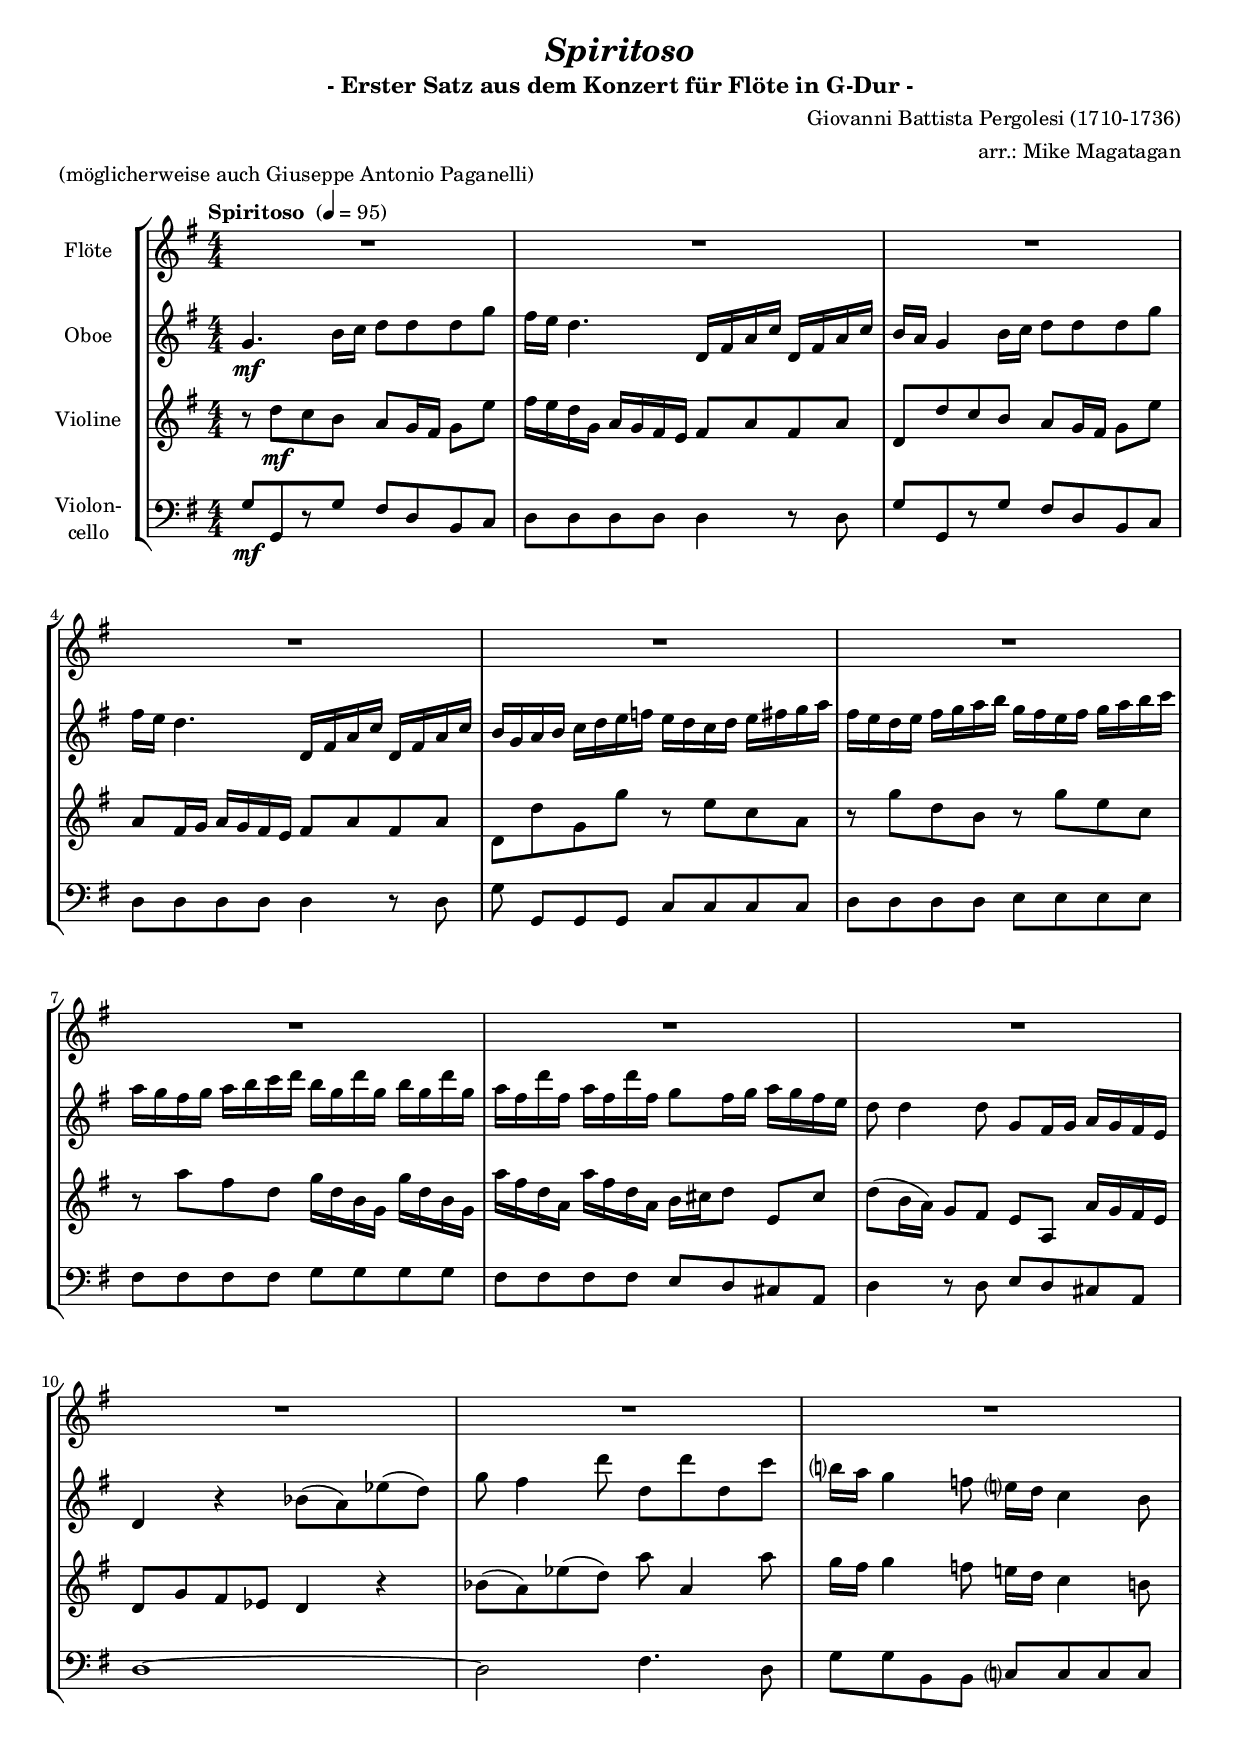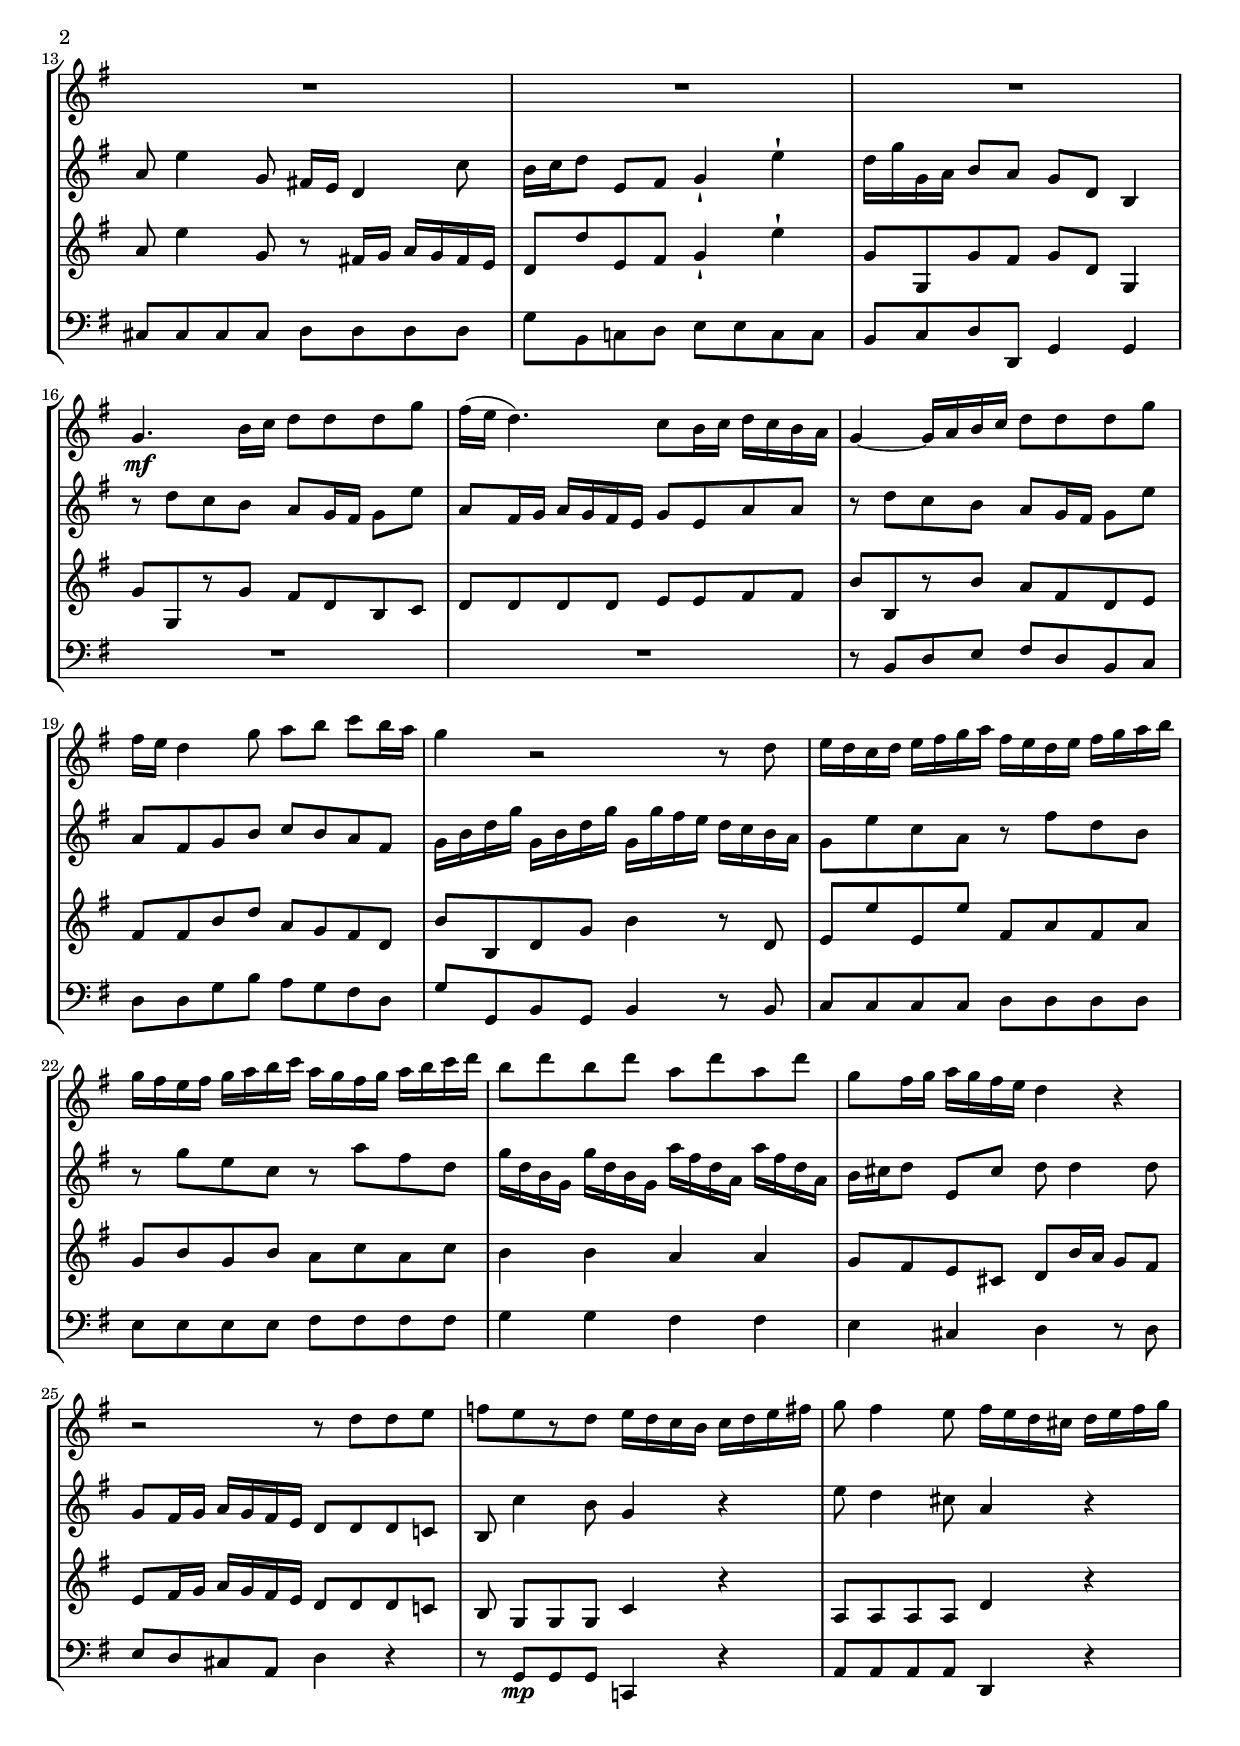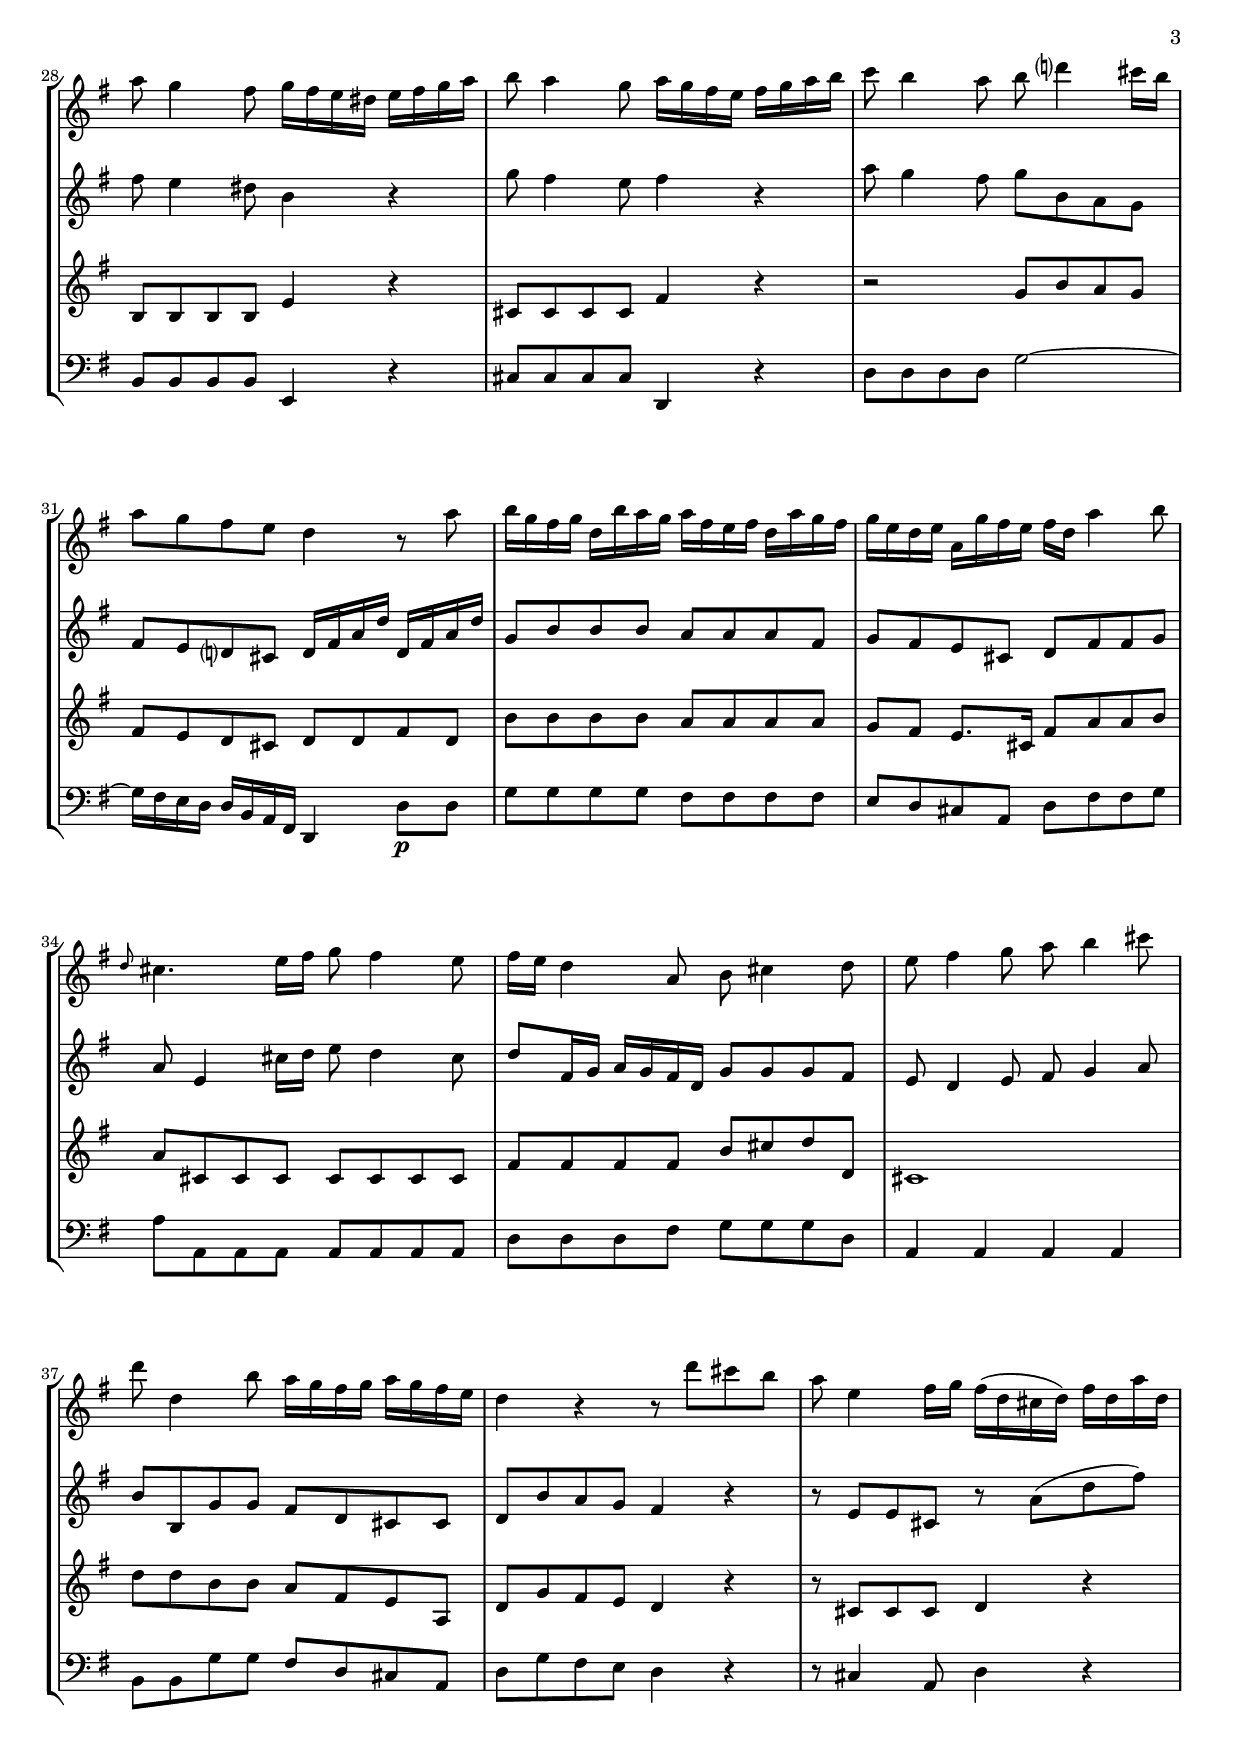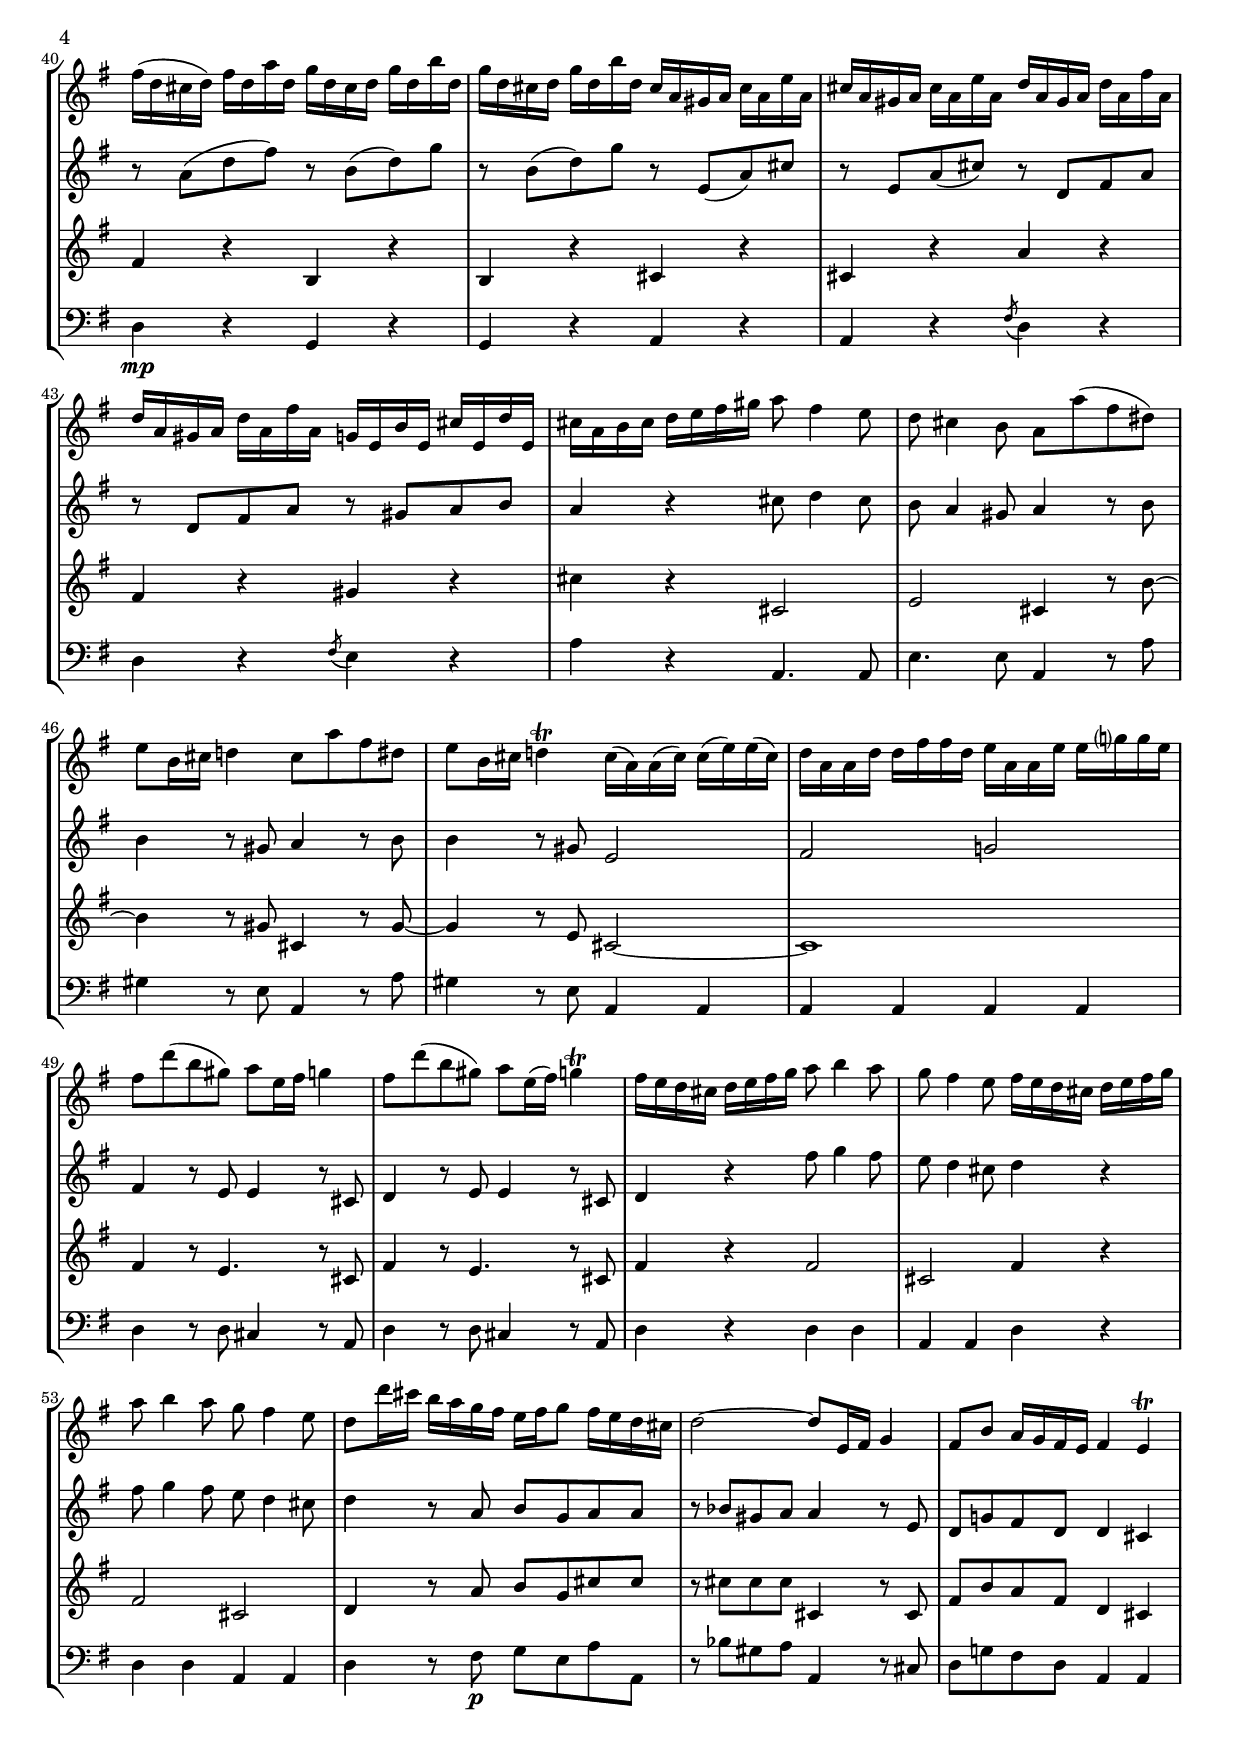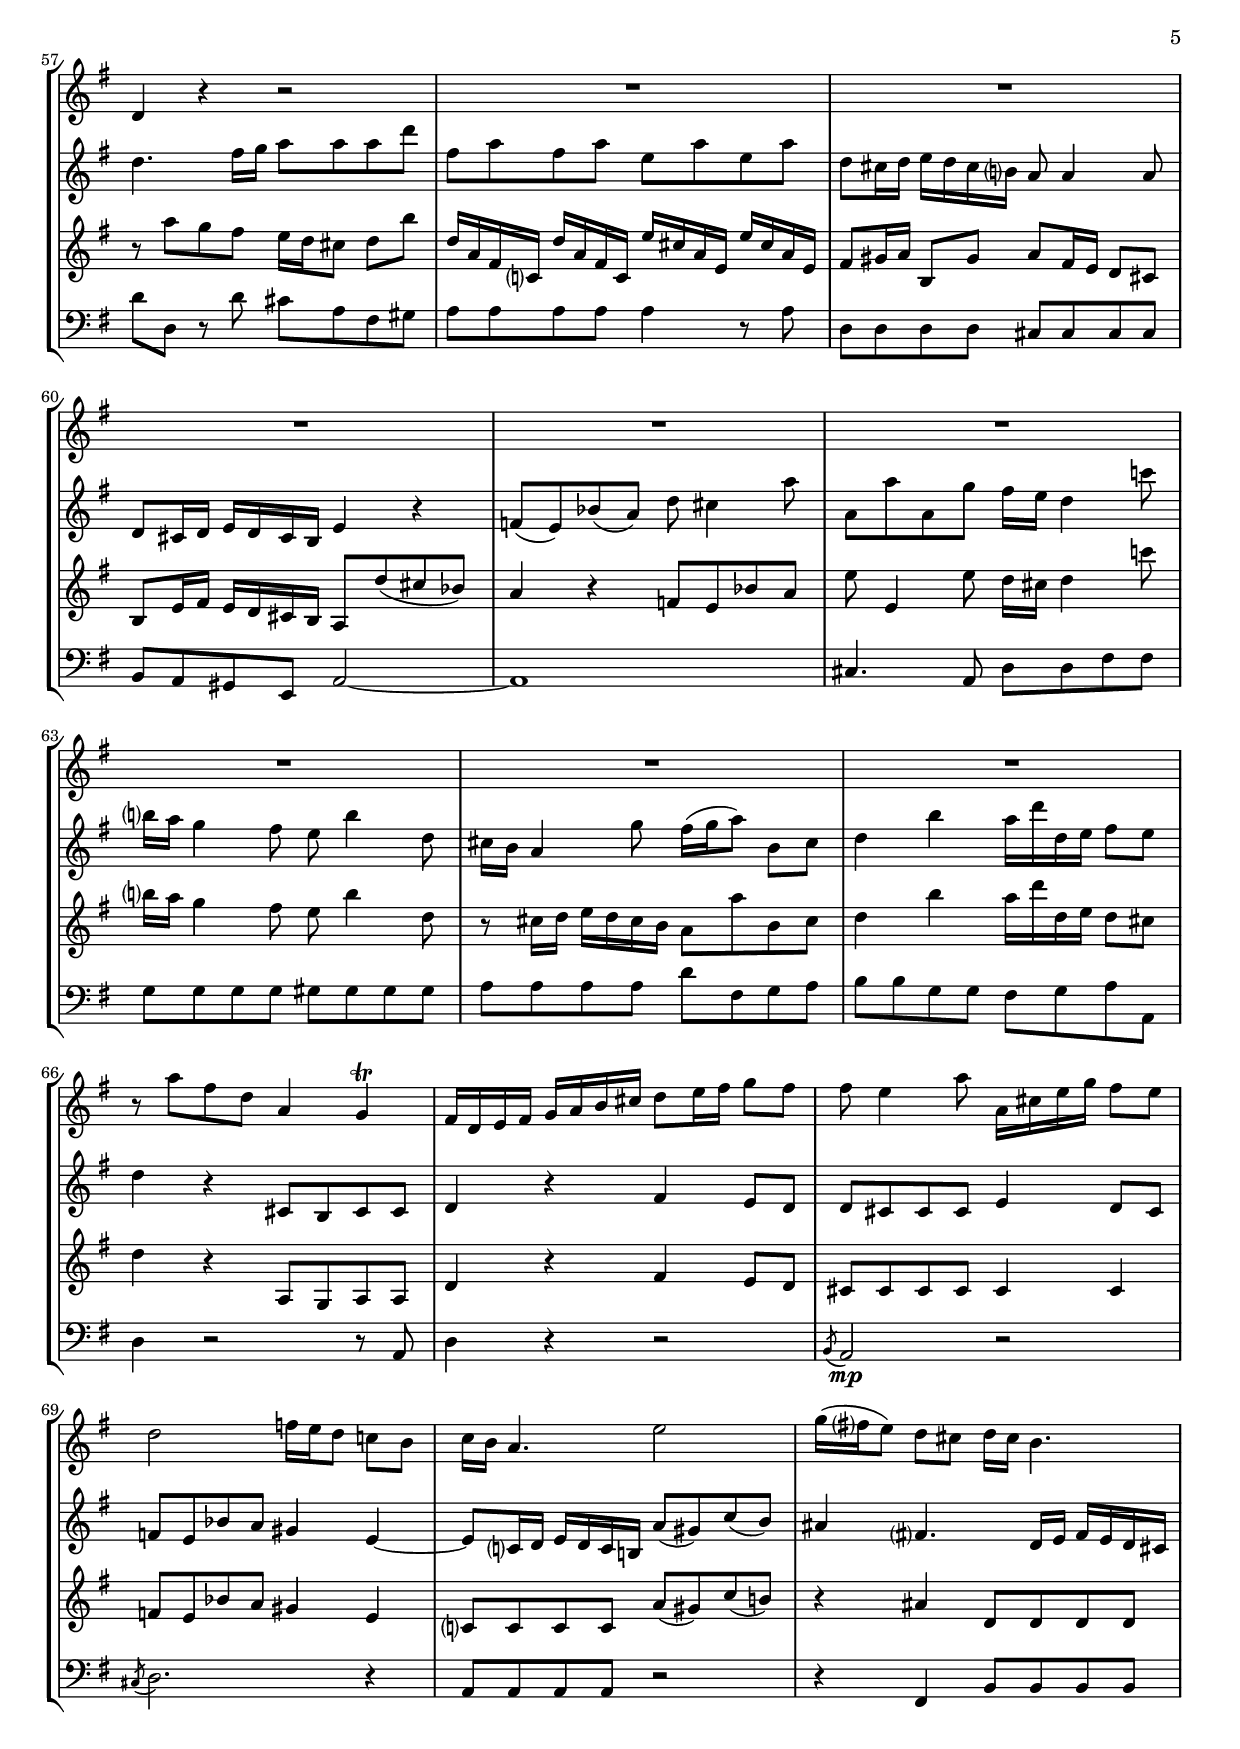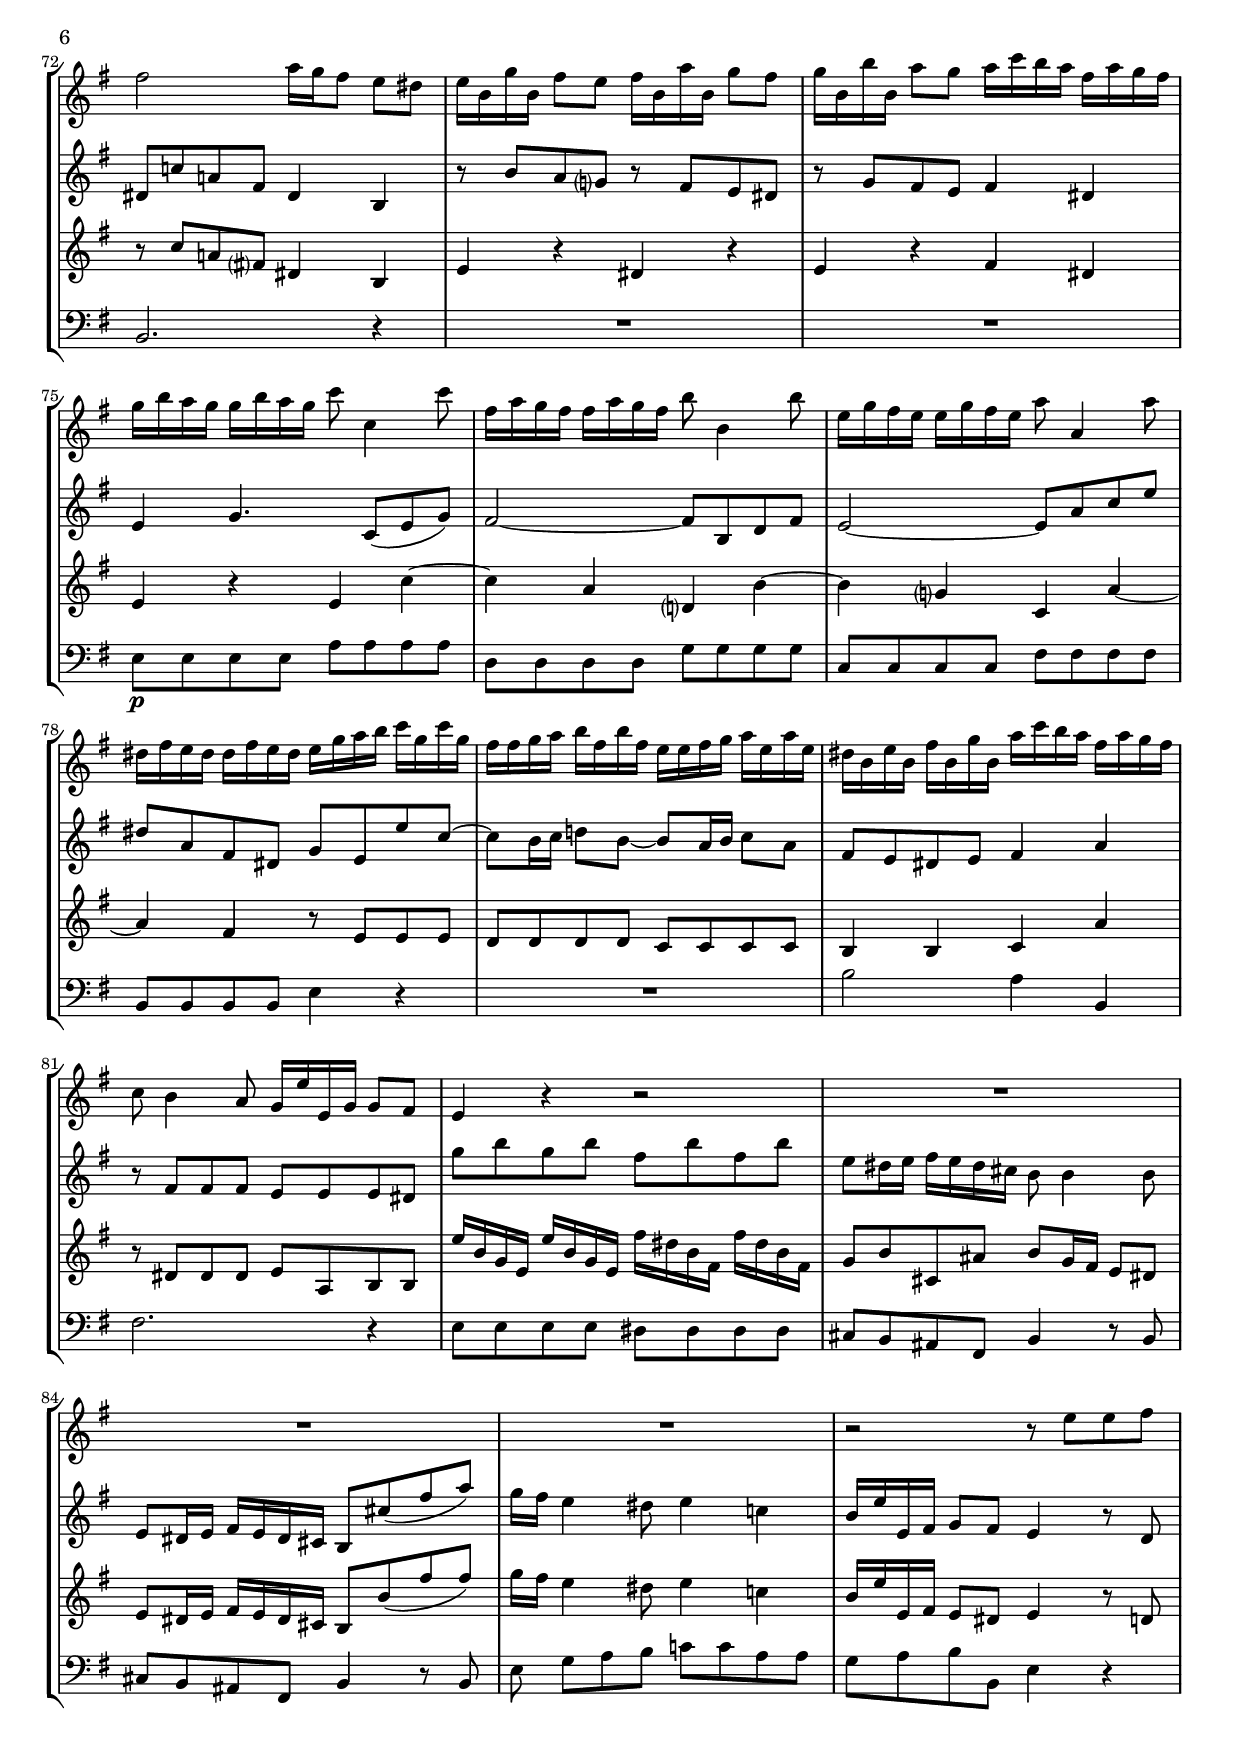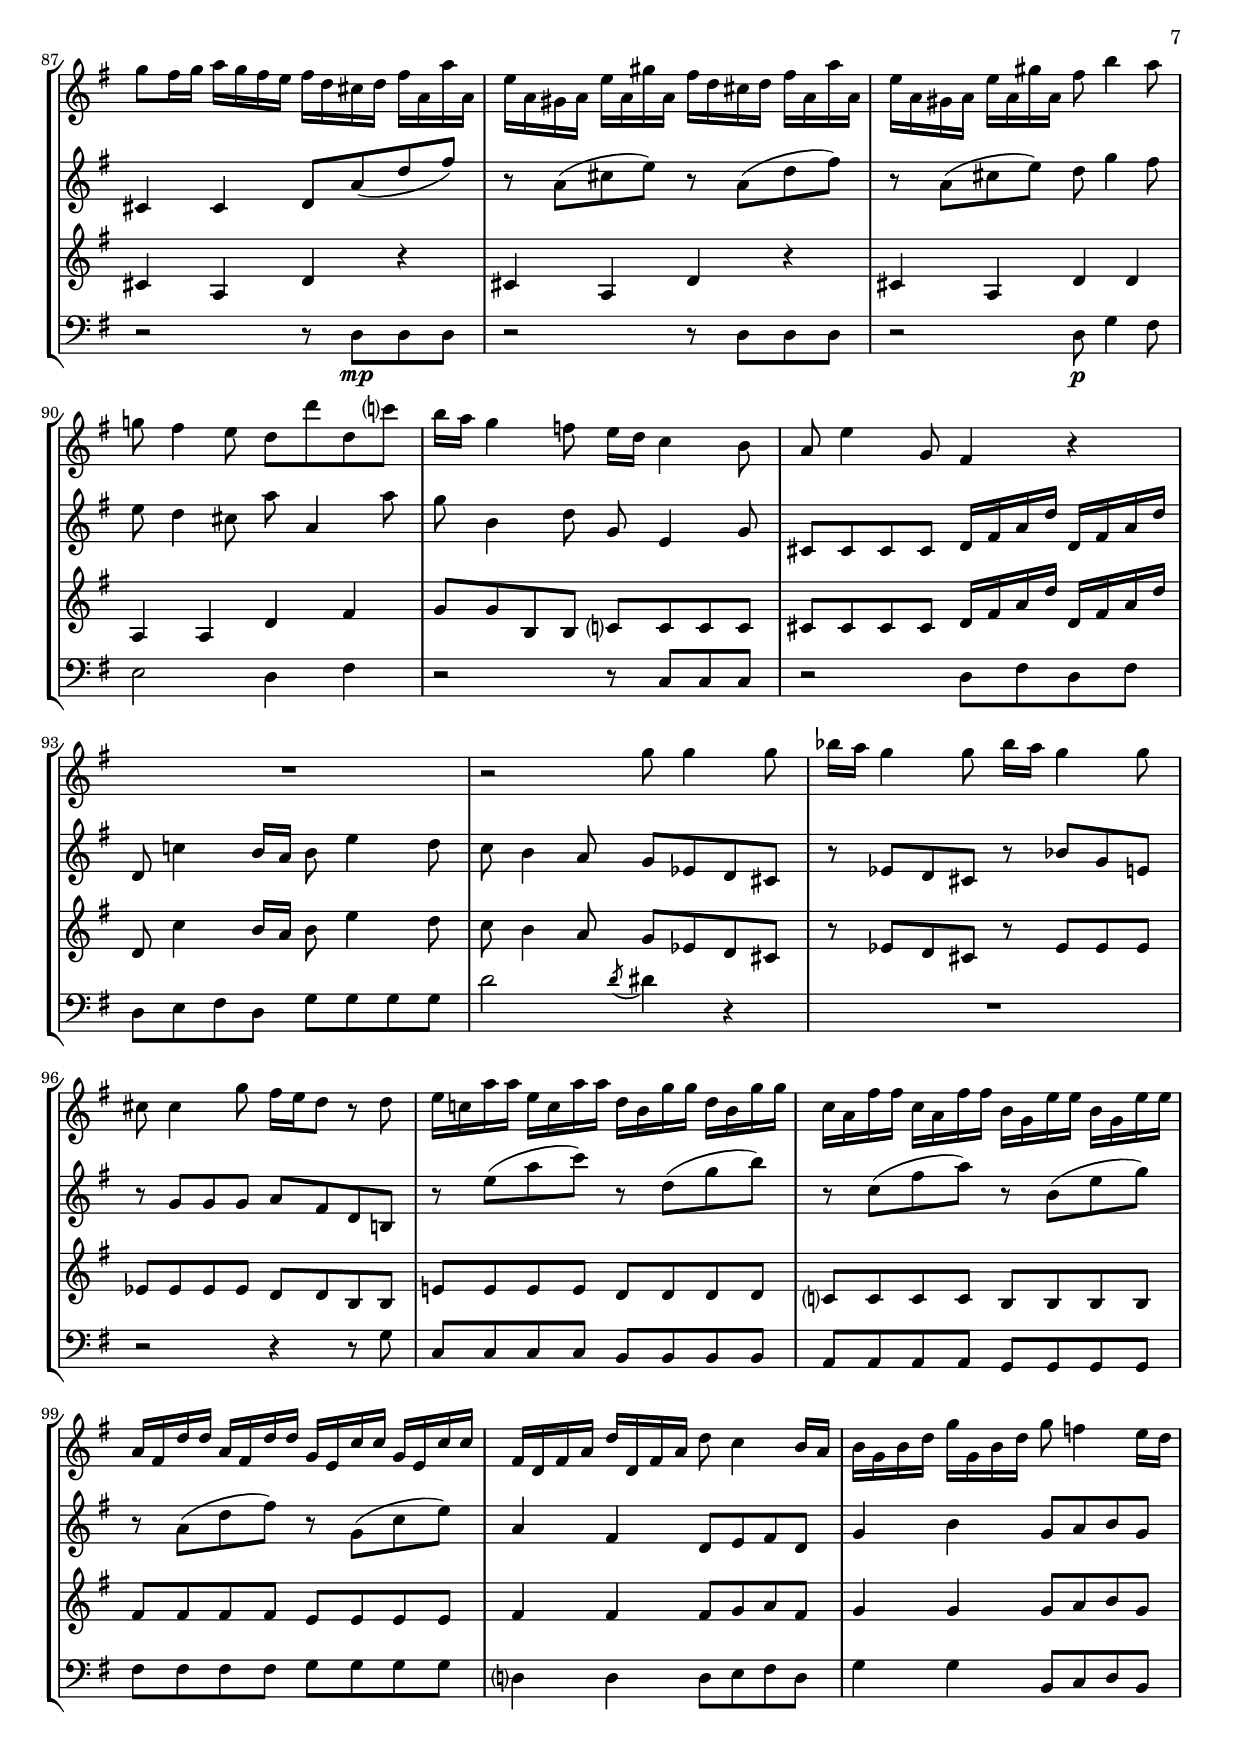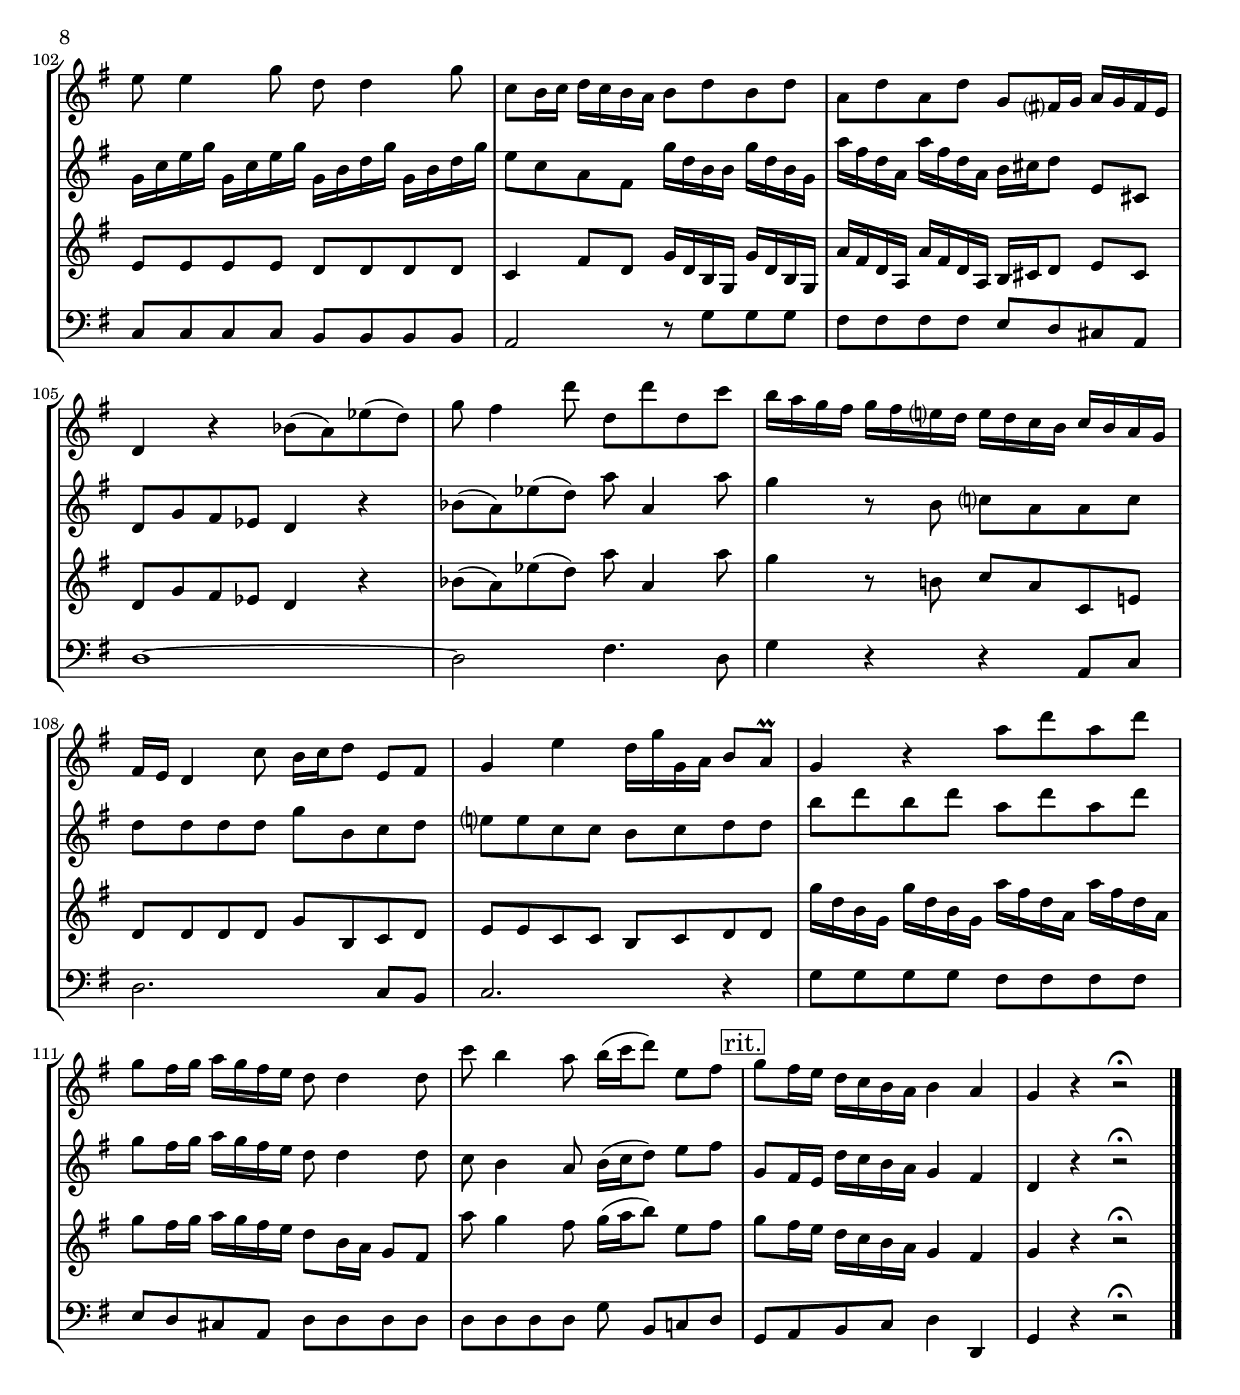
\version "2.18.2"
\include "deutsch.ly"
  
#(set-global-staff-size 17.8)

\header {
  title     = \markup \bold \italic "Spiritoso"
  subtitle  = "- Erster Satz aus dem Konzert für Flöte in G-Dur -"
  composer  = "Giovanni Battista Pergolesi (1710-1736)"
  arranger  = "arr.: Mike Magatagan"
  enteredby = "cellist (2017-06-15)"
  piece     = "(möglicherweise auch Giuseppe Antonio Paganelli)"
}

voiceconsts = {
  \key g \major
  \time 4/4
  \clef "treble"
  \numericTimeSignature
  \compressFullBarRests
  % Set default beaming for all staves
%  \set Timing.beamExceptions = #'()
%  \set Timing.baseMoment     = #(ly:make-moment 1 4)
%  \set Timing.beatStructure  = #'(1 1 1)
  \tempo "Spiritoso " 4=95
}

mifl = "flute"
miob = "oboe"
mist = "string ensemble 1"
miba = "cello"

rit = \mark \markup \box "rit."

va = \relative c'' {
  \voiceconsts

  R1*15
  g4.\mf h16 c d8 d d g
  fis16( e d4.) c8 h16 c d c h a
  g4~ g16 a h c d8 d d g

  fis16 e d4 g8 a h c h16 a
  g4 r2 r8 d
  e16 d c d e fis g a fis e d e fis g a h

  g fis e fis g a h c a g fis g a h c d
  h8 d h d a d a d
  g, fis16 g a g fis e d4 r

  r2 r8 d d e
  f[ e r d] e16 d c h c d e fis
  g8 fis4 e8 fis16 e d cis d e fis g

  a8 g4 fis8 g16 fis e dis e fis g a
  h8 a4 g8 a16 g fis e fis g a h
  c8 h4 a8 h d?4 cis16 h
  a8 g fis e d4 r8 a'

  h16 g fis g d h' a g a fis e fis d a' g fis
  g e d e a, g' fis e fis d a'4 h8
  \grace d, cis4. e16 fis g8 fis4 e8
  fis16 e d4 a8 h cis4 d8

  e fis4 g8 a h4 cis8
  d d,4 h'8 a16 g fis g a g fis e
  d4 r r8 d' cis h
  a e4 fis16 g fis( d cis d) fis d a' d,

  fis( d cis d) fis d a' d, g d cis d g d h' d,
  g d cis d g d h' d, cis a gis a cis a e' a,
  cis a gis a cis a e' a, d a gis a d a fis' a,

  d a gis a d a fis' a, g e h' e, cis' e, d' e,
  cis' a h cis d e fis gis a8 fis4 e8
  d cis4 h8 a a'( fis dis)

  e h16 cis d!4 cis8 a' fis dis
  e h16 cis d!4\trill cis16( a) a( cis) cis( e) e( cis)
  d a a d d fis fis d e a, a e' e g? g e

  fis8 d'( h gis) a e16 fis g4
  fis8 d'( h gis) a e16( fis) g4\trill
  fis16 e d cis d e fis g a8 h4 a8
  g fis4 e8 fis16 e d cis d e fis g

  a8 h4 a8 g fis4 e8
  d d'16 cis h a g fis e fis g8 fis16 e d cis
  d2~ d8 e,16 fis g4
  fis8 h a16 g fis e fis4 e\trill

  d r r2
  R1*8
  r8 a'' fis d a4 g\trill
  fis16 d e fis g a h cis d8 e16 fis g8 fis

  fis e4 a8 a,16 cis e g fis8 e
  d2 f16 e d8 c! h
  c16 h a4. e'2
  g16( fis? e8) d cis d16 cis h4.

  fis'2 a16 g fis8 e dis
  e16 h g' h, fis'8 e fis16 h, a' h, g'8 fis
  g16 h, h' h, a'8 g a16 c h a fis a g fis
  g h a g g h a g c8 c,4 c'8

  fis,16 a g fis fis a g fis h8 h,4 h'8
  e,16 g fis e e g fis e a8 a,4 a'8
  dis,16 fis e dis dis fis e dis e g a h c g c g

  fis fis g a h fis h fis e e fis g a e a e
  dis h e h fis' h, g' h, a' c h a fis a g fis
  c8 h4 a8 g16 e' e, g g8 fis

  e4 r r2
  R1*3
  r2 r8 e' e fis
  g fis16 g a g fis e fis d cis d fis a, a' a,

  e' a, gis a e' a, gis' a, fis' d cis d fis a, a' a,
  e' a, gis a e' a, gis' a, fis'8 h4 a8
  g! fis4 e8 d d' d, c'?
  h16 a g4 f8 e16 d c4 h8

  a e'4 g,8 fis4 r
  R1
  r2 g'8 g4 g8
  b16 a g4 g8 b16 a g4 g8

  cis, cis4 g'8 fis16 e d8 r d
  e16 c! a' a e c a' a d, h g' g d h g' g
  c, a fis' fis c a fis' fis h, g e' e h g e' e
  a, fis d' d a fis d' d g, e c' c g e c' c

  fis, d fis a d d, fis a d8 c4 h16 a
  h g h d g g, h d g8 f4 e16 d
  e8 e4 g8 d d4 g8

  c, h16 c d c h a h8 d h d
  a d a d g, fis?16 g a g fis e
  d4 r b'8( a) es'( d)
  g fis4 d'8 d, d' d, c'

  h16 a g fis g fis e? d e d c h c h a g
  fis e d4 c'8 h16 c d8 e, fis
  g4 e' d16 g g, a h8 a\prall
  g4 r a'8 d a d

  g, fis16 g a g fis e d8 d4 d8
  c' h4 a8 h16( c d8) e, fis \rit
  g fis16 e d c h a h4 a
  g r r2\fermata \bar "|."
}

vb = \relative c'' {
  \voiceconsts

  g4.\mf h16 c d8 d d g
  fis16 e d4. d,16 fis a c d, fis a c
  h a g4 h16 c d8 d d g

  fis16 e d4. d,16 fis a c d, fis a c
  h g a h c d e f e d c d e fis g a
  fis e d e fis g a h g fis e fis g a h c

  a g fis g a h c d h g d' g, h g d' g,
  a fis d' fis, a fis d' fis, g8 fis16 g a g fis e
  d8 d4 d8 g, fis16 g a g fis e

  d4 r b'8( a) es'( d)
  g fis4 d'8 d, d' d, c'
  h?16 a g4 f8 e?16 d c4 h8
  a e'4 g,8 fis!16 e d4 c'8
  h16 c d8 e, fis g4-! e'-!

  d16 g g, a h8 a g d h4
  r8 d' c h a g16 fis g8 e'
  a, fis16 g a g fis e g8 e a a
  r d c h a g16 fis g8 e'

  a, fis g h c h a fis
  g16 h d g g, h d g g, g' fis e d c h a
  g8 e' c a r fis' d h

  r g' e c r a' fis d
  g16 d h g g' d h g a' fis d a a' fis d a
  h cis d8 e, cis' d d4 d8

  g, fis16 g a g fis e d8 d d c!
  h c'4 h8 g4 r
  e'8 d4 cis8 a4 r

  fis'8 e4 dis8 h4 r
  g'8 fis4 e8 fis4 r
  a8 g4 fis8 g h, a g
  fis e d? cis d16 fis a d d, fis a d

  g,8 h h h a a a fis
  g fis e cis d fis fis g
  a e4 cis'16 d e8 d4 cis8
  d fis,16 g a g fis d g8 g g fis

  e d4 e8 fis g4 a8
  h h, g' g fis d cis cis
  d h' a g fis4 r
  r8 e e cis r a'( d fis)

  r a,( d fis) r h,( d) g
  r h,( d) g r e,( a) cis
  r e, a( cis) r d, fis a

  r d, fis a  r gis a h
  a4 r cis8 d4 cis8
  h a4 gis8 a4 r8 h

  h4 r8 gis a4 r8 h
  h4 r8 gis e2
  fis g!

  fis4 r8 e e4 r8 cis
  d4 r8 e e4 r8 cis
  d4 r fis'8 g4 fis8
  e d4 cis8 d4 r

  fis8 g4 fis8 e d4 cis8
  d4 r8 a h g a a
  r b gis a a4 r8 e
  d g! fis d d4 cis

  d'4. fis16 g a8 a a d
  fis, a fis a e a e a
  d, cis16 d e d cis h? a8 a4 a8

  d, cis16 d e d cis h e4 r
  f8( e) b'( a) d cis4 a'8
  a, a' a, g' fis16 e d4 c'!8
  h?16 a g4 fis8 e h'4 d,8

  cis16 h a4 g'8 fis16( g a8) h, cis
  d4 h' a16 d d, e fis8 e
  d4 r cis,8 h cis cis
  d4 r fis e8 d

  d cis cis cis e4 d8 cis
  f e b' a gis4 e~
  e8 c?16 d e d c h! a'8( gis) c( h)
  ais4 fis?4. d16 e fis e d cis

  dis8 c'! a! fis dis4 h
  r8 h' a g? r fis e dis
  r g fis e fis4 dis
  e g4. c,8( e g)

  fis2~ fis8 h, d fis
  e2~ e8 a c e
  dis a fis dis g e e' c~

  c h16 c d!8 h~ h a16 h c8 a
  fis e dis e fis4 a
  r8 fis fis fis e e e dis

  g'8 h g h fis h fis h
  e, dis16 e fis e dis cis h8 h4 h8
  e, dis16 e fis e dis cis h8 cis'( fis a)

  g16 fis e4 dis8 e4 c!
  h16 e e, fis g8 fis e4 r8 d
  cis4 cis d8 a'( d fis)

  r a,( cis e) r a,( d fis)
  r a,( cis e) d g4 fis8
  e d4 cis8 a' a,4 a'8
  g h,4 d8 g, e4 g8

  cis, cis cis cis d16 fis a d d, fis a d
  d,8 c'!4 h16 a h8 e4 d8
  c h4 a8 g es d cis
  r es d cis r b' g e

  r g g g a fis d h!
  r e'( a c) r d,( g h)
  r c,( fis a) r h,( e g)
  r a,( d fis) r g,( c e)

  a,4 fis d8 e fis d
  g4 h g8 a h g
  g16 c e g g, c e g g, h d g g, h d g

  e8 c a fis g'16 d h h g' d h g
  a' fis d a a' fis d a h cis d8 e, cis
  d g fis es d4 r
  b'8( a) es'( d) a' a,4 a'8

  g4 r8 h, c? a a c
  d d d d g h, c d
  e? e c c h c d d
  h' d h d a d a d

  g, fis16 g a g fis e d8 d4 d8
  c h4 a8 h16( c d8) e fis \rit
  g, fis16 e d' c h a g4 fis
  d r r2\fermata \bar "|."
}

vc = \relative c'' {
  \voiceconsts

  r8 d\mf c h a g16 fis g8 e'
  fis16 e d g, a g fis e fis8 a fis a
  d, d' c h a g16 fis g8 e'

  a, fis16 g a g fis e fis8 a fis a
  d, d' g, g' r e c a
  r g' d h r g' e c

  r a' fis d g16 d h g g' d h g
  a' fis d a a' fis d a h cis d8 e, cis'
  d( h16 a) g8 fis e a, a'16 g fis e

  d8 g fis es d4 r
  b'8( a) es'( d) a' a,4 a'8
  g16 fis g4 f8 e!16 d c4 h!8
  a e'4 g,8 r fis!16 g a g fis e
  d8 d' e, fis g4-! e'-!

  g,8 g, g' fis g d g,4
  g'8[ g, r g'] fis d h c
  d d d d e e fis fis
  h[ h, r h'] a fis d e

  fis fis h d a g fis d
  h' h, d g h4 r8 d,
  e e' e, e' fis, a fis a

  g h g h a c a c
  h4 h a a
  g8 fis e cis d h'16 a g8 fis

  e fis16 g a g fis e d8 d d c!
  h g[ g g] c4 r
  a8 a a a d4 r

  h8 h h h e4 r
  cis8 cis cis cis fis4 r
  r2 g8 h a g
  fis e d cis d d fis d

  h' h h h a a a a
  g fis e8. cis16 fis8 a a h
  a cis, cis cis cis cis cis cis
  fis fis fis fis h cis d d,

  cis1
  d'8 d h h a fis e a,
  d g fis e d4 r
  r8 cis cis cis d4 r

  fis r h, r
  h r cis r
  cis r a' r

  fis r gis r
  cis r cis,2
  e cis4 r8 h'~

  h4 r8 gis cis,4 r8 gis'~
  gis4 r8 e cis2~
  cis1

  fis4 r8 e4. r8 cis
  fis4 r8 e4. r8 cis
  fis4 r fis2
  cis fis4 r

  fis2 cis
  d4 r8 a' h g cis cis
  r cis cis cis cis,4 r8 cis
  fis h a fis d4 cis

  r8 a'' g fis e16 d cis8 d h'
  d,16 a fis c? d' a fis c e' cis a e e' cis a e
  fis8 gis16 a h,8 gis' a fis16 e d8 cis

  h e16 fis e d cis h a8 d'( cis b)
  a4 r f8 e b' a
  e' e,4 e'8 d16 cis d4 c'!8
  h?16 a g4 fis8 e h'4 d,8

  r cis16 d e d cis h a8 a' h, cis
  d4 h' a16 d d, e d8 cis
  d4 r a,8 g a a
  d4 r fis e8 d

  cis cis cis cis cis4 cis
  f8 e b' a gis4 e
  c?8 c c c a'( gis) c( h!)
  r4 ais d,8 d d d

  r c' a! fis? dis4 h
  e r dis r
  e r fis dis
  e r e c'~

  c a d,? h'~
  h g? c, a'~
  a fis r8 e e e

  d d d d c c c c
  h4 h c a'
  r8 dis, dis dis e a, h h

  e'16 h g e e' h g e fis' dis h fis fis' dis h fis
  g8 h cis, ais' h g16 fis e8 dis
  e dis16 e fis e dis cis h8 h'( fis' fis)

  g16 fis e4 dis8 e4 c!
  h16 e e, fis e8 dis e4 r8 d
  cis4 a d r

  cis a d r
  cis a d d
  a a d fis
  g8 g h, h c? c c c

  cis cis cis cis d16 fis a d d, fis a d
  d,8 c'4 h16 a h8 e4 d8
  c h4 a8 g es d cis
  r es d cis r es es es

  es es es es d d h h
  e! e e e d d d d
  c? c c c h h h h
  fis' fis fis fis e e e e

  fis4 fis fis8 g a fis
  g4 g g8 a h g
  e e e e d d d d

  c4 fis8 d g16 d h g g' d h g
  a' fis d a a' fis d a h cis d8 e cis
  d g fis es d4 r
  b'8( a) es'( d) a' a,4 a'8

  g4 r8 h,! c a c, e!
  d d d d g h, c d
  e e c c h c d d
  g'16 d h g g' d h g a' fis d a a' fis d a

  g'8 fis16 g a g fis e d8 h16 a g8 fis
  a' g4 fis8 g16( a h8) e, fis \rit
  g fis16 e d c h a g4 fis
  g r r2\fermata \bar "|."
}

vd = \relative c' {
  \voiceconsts
  \clef "bass"
  
  g8[\mf g, r g'] fis d h c
  d d d d d4 r8 d
  g[ g, r g'] fis d h c

  d d d d d4 r8 d
  g g,[ g g] c c c c
  d d d d e e e e

  fis fis fis fis g g g g
  fis fis fis fis e d cis a
  d4 r8 d e d cis a

  d1~
  d2 fis4. d8
  g g h, h c? c c c
  cis cis cis cis d d d d
  g h, c! d e e c c

  h c d d, g4 g
  R1*2
  r8 h d e fis d h c

  d d g h a g fis d
  g g, h g h4 r8 h
  c c c c d d d d

  e e e e fis fis fis fis
  g4 g fis fis
  e cis d r8 d

  e d cis a d4 r
  r8 g,\mp g g c,!4 r
  a'8 a a a d,4 r

  h'8 h h h e,4 r
  cis'8 cis cis cis d,4 r
  d'8 d d d g2~
  g16 fis e d d h a fis d4 d'8\p d

  g g g g fis fis fis fis
  e d cis a d fis fis g
  a a, a a a a a a
  d d d fis g g g d

  a4 a a a
  h8 h g' g fis d cis a
  d g fis e d4 r
  r8 cis4 a8 d4 r

  d\mp r g, r
  g r a r
  a r \acciaccatura fis'8 d4 r

  d r \acciaccatura fis8 e4 r
  a r a,4. a8
  e'4. e8 a,4 r8 a'

  gis4 r8 e a,4 r8 a'
  gis4 r8 e a,4 a
  a a a a

  d r8 d cis4 r8 a
  d4 r8 d cis4 r8 a
  d4 r d d
  a a d r

  d d a a
  d r8 fis\p g e a a,
  r b' gis a a,4 r8 cis
  d g! fis d a4 a

  d'8 d, r d' cis a fis gis
  a a a a a4 r8 a
  d, d d d cis cis cis cis

  h a gis e a2~
  a1
  cis4. a8 d d fis fis
  g g g g gis gis gis gis

  a a a a d fis, g a
  h h g g fis g a a,
  d4 r2 r8 a
  d4 r r2

  \acciaccatura h8 a2\mp r
  \acciaccatura cis8 d2. r4
  a8 a a a r2
  r4 fis h8 h h h

  h2. r4
  R1*2
  e8\p e e e a a a a

  d, d d d g g g g
  c, c c c fis fis fis fis
  h, h h h e4 r

  R1
  h'2 a4 h,
  fis'2. r4

  e8 e e e dis dis dis dis
  cis h ais fis h4 r8 h
  cis h ais fis h4 r8 h

  e g[ a h] c! c a a
  g a h h, e4 r
  r2 r8 d\mp d d

  r2 r8 d d d
  r2 d8\p g4 fis8
  e2 d4 fis
  r2 r8 c c c

  r2 d8 fis d fis
  d e fis d g g g g
  d'2 \acciaccatura d8 dis4 r
  R1

  r2 r4 r8 g,
  c, c c c h h h h
  a a a a g g g g
  fis' fis fis fis g g g g

  d?4 d d8 e fis d
  g4 g h,8 c d h
  c c c c h h h h

  a2 r8 g' g g
  fis fis fis fis e d cis a
  d1~
  d2 fis4. d8

  g4 r r a,8 c
  d2. c8 h
  c2. r4
  g'8 g g g fis fis fis fis

  e d cis a d d d d
  d d d d g h,[ c! d] \rit
  g, a h c d4 d,
  g r r2\fermata \bar "|."
}


music = \new StaffGroup <<
      \new Staff {
	\set Staff.midiInstrument = \mifl
	\set Staff.instrumentName = \markup \center-column { "Flöte" }
	\transpose d d { \va }
      }

      \new Staff {
	\set Staff.midiInstrument = \miob
	\set Staff.instrumentName = \markup \center-column { "Oboe" }
	\transpose d d { \vb }
      }

      \new Staff {
	\set Staff.midiInstrument = \mist
	\set Staff.instrumentName = \markup \center-column { "Violine" }
	\transpose d d { \vc }
      }

      \new Staff {
	\set Staff.midiInstrument = \miba
	\set Staff.instrumentName = \markup \center-column { "Violon-" "cello" }
	\transpose d d { \vd }
      }
>>

\book {
  \score {
    \music
    \layout {}
  }

  \score {
    \unfoldRepeats \music

    \midi {
      \context {
        \Score
      }
    }
  }
}
